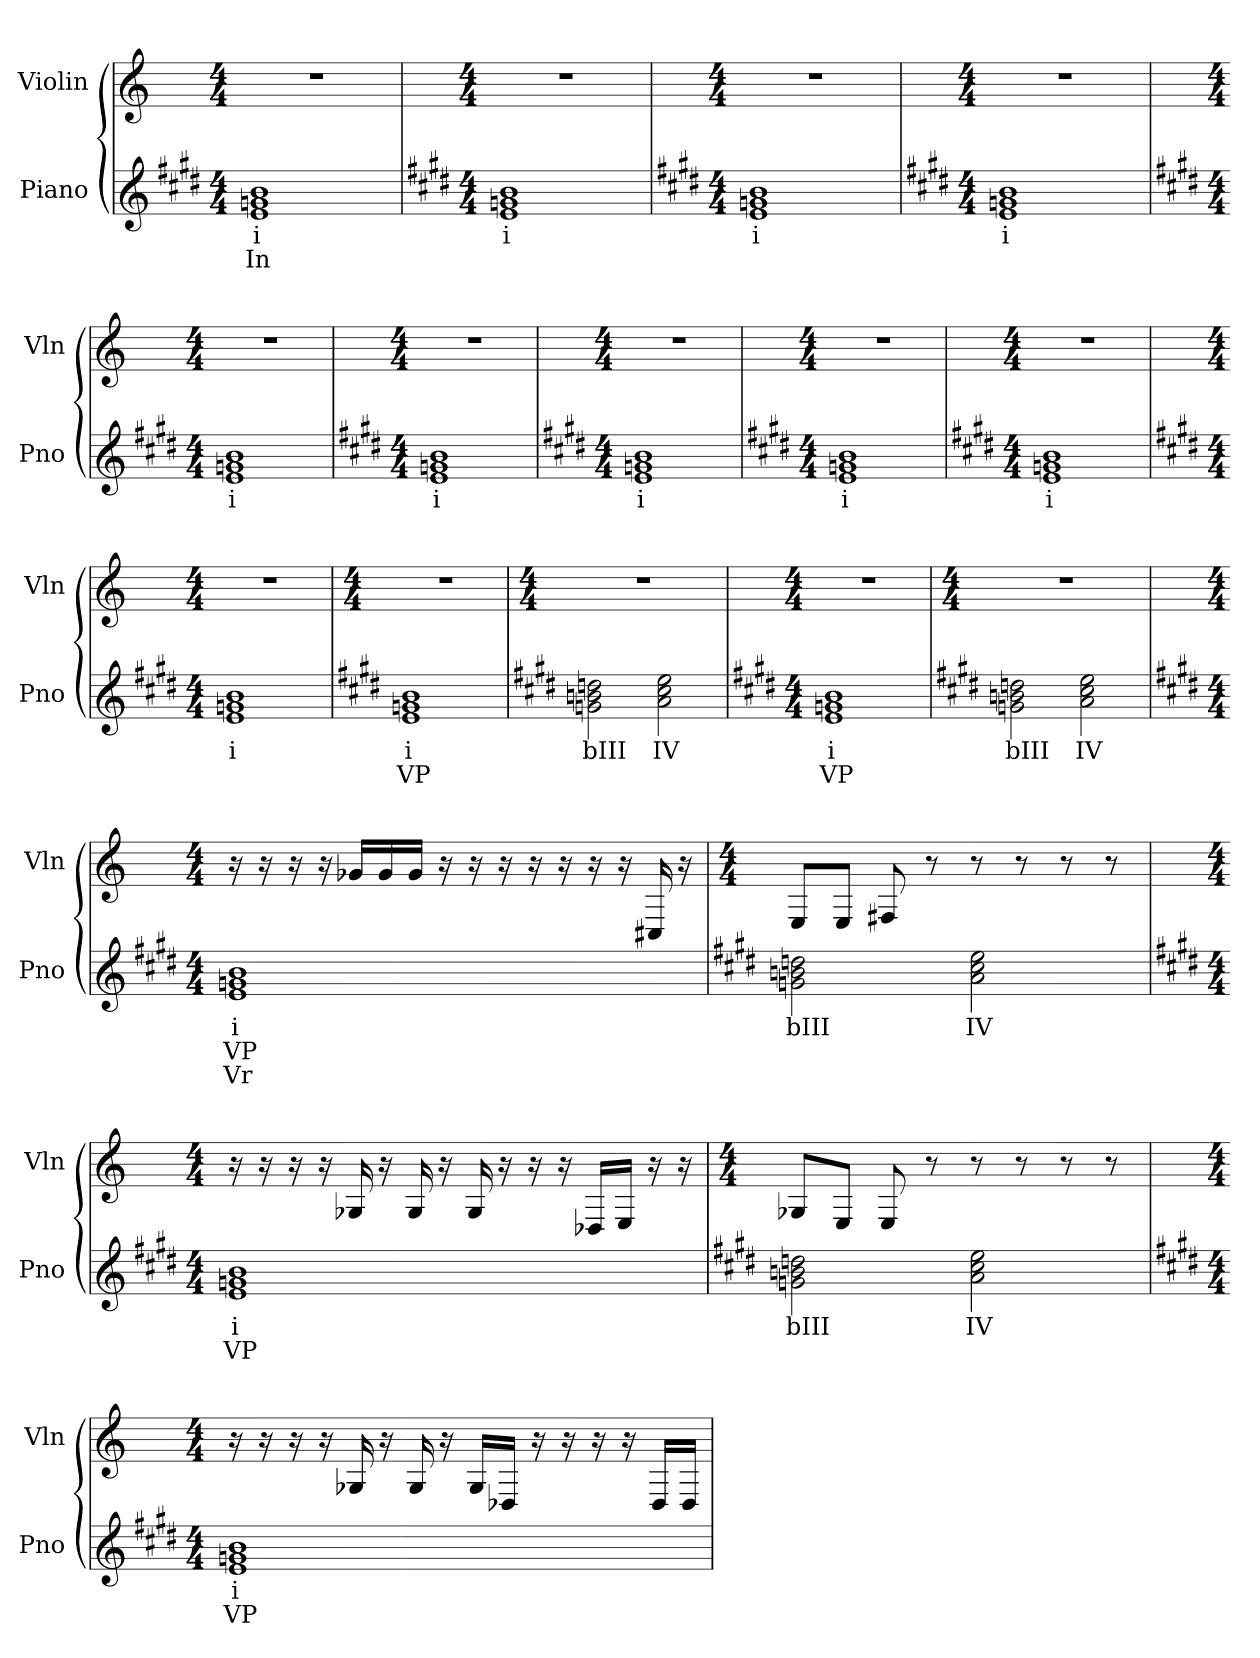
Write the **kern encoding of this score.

**kern	**text	**text	**text	**kern
*part2	*part2	*part2	*part2	*part1
*staff2	*staff2	*staff2	*staff2	*staff1
*I"Piano	*	*	*	*I"Violin
*I'Pno	*	*	*	*I'Vln
*k[f#c#g#d#]	*	*	*	*
*E:	*	*	*	*
*M4/4	*	*	*	*M4/4
=	=	=	=	=
1e 1gn 1b	i	In	.	1r
=	=	=	=	=
*k[f#c#g#d#]	*	*	*	*
*E:	*	*	*	*
*M4/4	*	*	*	*M4/4
1e 1gn 1b	i	.	.	1r
=	=	=	=	=
*k[f#c#g#d#]	*	*	*	*
*E:	*	*	*	*
*M4/4	*	*	*	*M4/4
1e 1gn 1b	i	.	.	1r
=	=	=	=	=
*k[f#c#g#d#]	*	*	*	*
*E:	*	*	*	*
*M4/4	*	*	*	*M4/4
1e 1gn 1b	i	.	.	1r
=	=	=	=	=
*k[f#c#g#d#]	*	*	*	*
*E:	*	*	*	*
*M4/4	*	*	*	*M4/4
1e 1gn 1b	i	.	.	1r
=	=	=	=	=
*k[f#c#g#d#]	*	*	*	*
*E:	*	*	*	*
*M4/4	*	*	*	*M4/4
1e 1gn 1b	i	.	.	1r
=	=	=	=	=
*k[f#c#g#d#]	*	*	*	*
*E:	*	*	*	*
*M4/4	*	*	*	*M4/4
1e 1gn 1b	i	.	.	1r
=	=	=	=	=
*k[f#c#g#d#]	*	*	*	*
*E:	*	*	*	*
*M4/4	*	*	*	*M4/4
1e 1gn 1b	i	.	.	1r
=	=	=	=	=
*k[f#c#g#d#]	*	*	*	*
*E:	*	*	*	*
*M4/4	*	*	*	*M4/4
1e 1gn 1b	i	.	.	1r
=	=	=	=	=
*k[f#c#g#d#]	*	*	*	*
*E:	*	*	*	*
*M4/4	*	*	*	*M4/4
1e 1gn 1b	i	.	.	1r
=	=	=	=	=
*k[f#c#g#d#]	*	*	*	*
*E:	*	*	*	*
*	*	*	*	*M4/4
1e 1gn 1b	i	VP	.	1r
=	=	=	=	=
*k[f#c#g#d#]	*	*	*	*
*E:	*	*	*	*
*	*	*	*	*M4/4
2gn 2bn 2ddn	bIII	.	.	1r
2a 2cc# 2ee	IV	.	.	.
=	=	=	=	=
*k[f#c#g#d#]	*	*	*	*
*E:	*	*	*	*
*M4/4	*	*	*	*M4/4
1e 1gn 1b	i	VP	.	1r
=	=	=	=	=
*k[f#c#g#d#]	*	*	*	*
*E:	*	*	*	*
*	*	*	*	*M4/4
2gn 2bn 2ddn	bIII	.	.	1r
2a 2cc# 2ee	IV	.	.	.
=	=	=	=	=
*k[f#c#g#d#]	*	*	*	*
*E:	*	*	*	*
*M4/4	*	*	*	*M4/4
1e 1gn 1b	i	VP	Vr	16r
.	.	.	.	16r
.	.	.	.	16r
.	.	.	.	16r
.	.	.	.	16g-XLL
.	.	.	.	16g-
.	.	.	.	16g-JJ
.	.	.	.	16r
.	.	.	.	16r
.	.	.	.	16r
.	.	.	.	16r
.	.	.	.	16r
.	.	.	.	16r
.	.	.	.	16r
.	.	.	.	16C#X
.	.	.	.	16r
=	=	=	=	=
*k[f#c#g#d#]	*	*	*	*
*E:	*	*	*	*
*	*	*	*	*M4/4
2gn 2bn 2ddn	bIII	.	.	8EL
.	.	.	.	8EJ
.	.	.	.	8F#X
.	.	.	.	8r
2a 2cc# 2ee	IV	.	.	8r
.	.	.	.	8r
.	.	.	.	8r
.	.	.	.	8r
=	=	=	=	=
*k[f#c#g#d#]	*	*	*	*
*E:	*	*	*	*
*M4/4	*	*	*	*M4/4
1e 1gn 1b	i	VP	.	16r
.	.	.	.	16r
.	.	.	.	16r
.	.	.	.	16r
.	.	.	.	16G-X
.	.	.	.	16r
.	.	.	.	16G-
.	.	.	.	16r
.	.	.	.	16G-
.	.	.	.	16r
.	.	.	.	16r
.	.	.	.	16r
.	.	.	.	16D-XLL
.	.	.	.	16EJJ
.	.	.	.	16r
.	.	.	.	16r
=	=	=	=	=
*k[f#c#g#d#]	*	*	*	*
*E:	*	*	*	*
*	*	*	*	*M4/4
2gn 2bn 2ddn	bIII	.	.	8G-XL
.	.	.	.	8EJ
.	.	.	.	8E
.	.	.	.	8r
2a 2cc# 2ee	IV	.	.	8r
.	.	.	.	8r
.	.	.	.	8r
.	.	.	.	8r
=	=	=	=	=
*k[f#c#g#d#]	*	*	*	*
*E:	*	*	*	*
*M4/4	*	*	*	*M4/4
1e 1gn 1b	i	VP	.	16r
.	.	.	.	16r
.	.	.	.	16r
.	.	.	.	16r
.	.	.	.	16G-X
.	.	.	.	16r
.	.	.	.	16G-
.	.	.	.	16r
.	.	.	.	16G-LL
.	.	.	.	16D-XJJ
.	.	.	.	16r
.	.	.	.	16r
.	.	.	.	16r
.	.	.	.	16r
.	.	.	.	16D-LL
.	.	.	.	16D-JJ
=	=	=	=	=
*-	*-	*-	*-	*-
